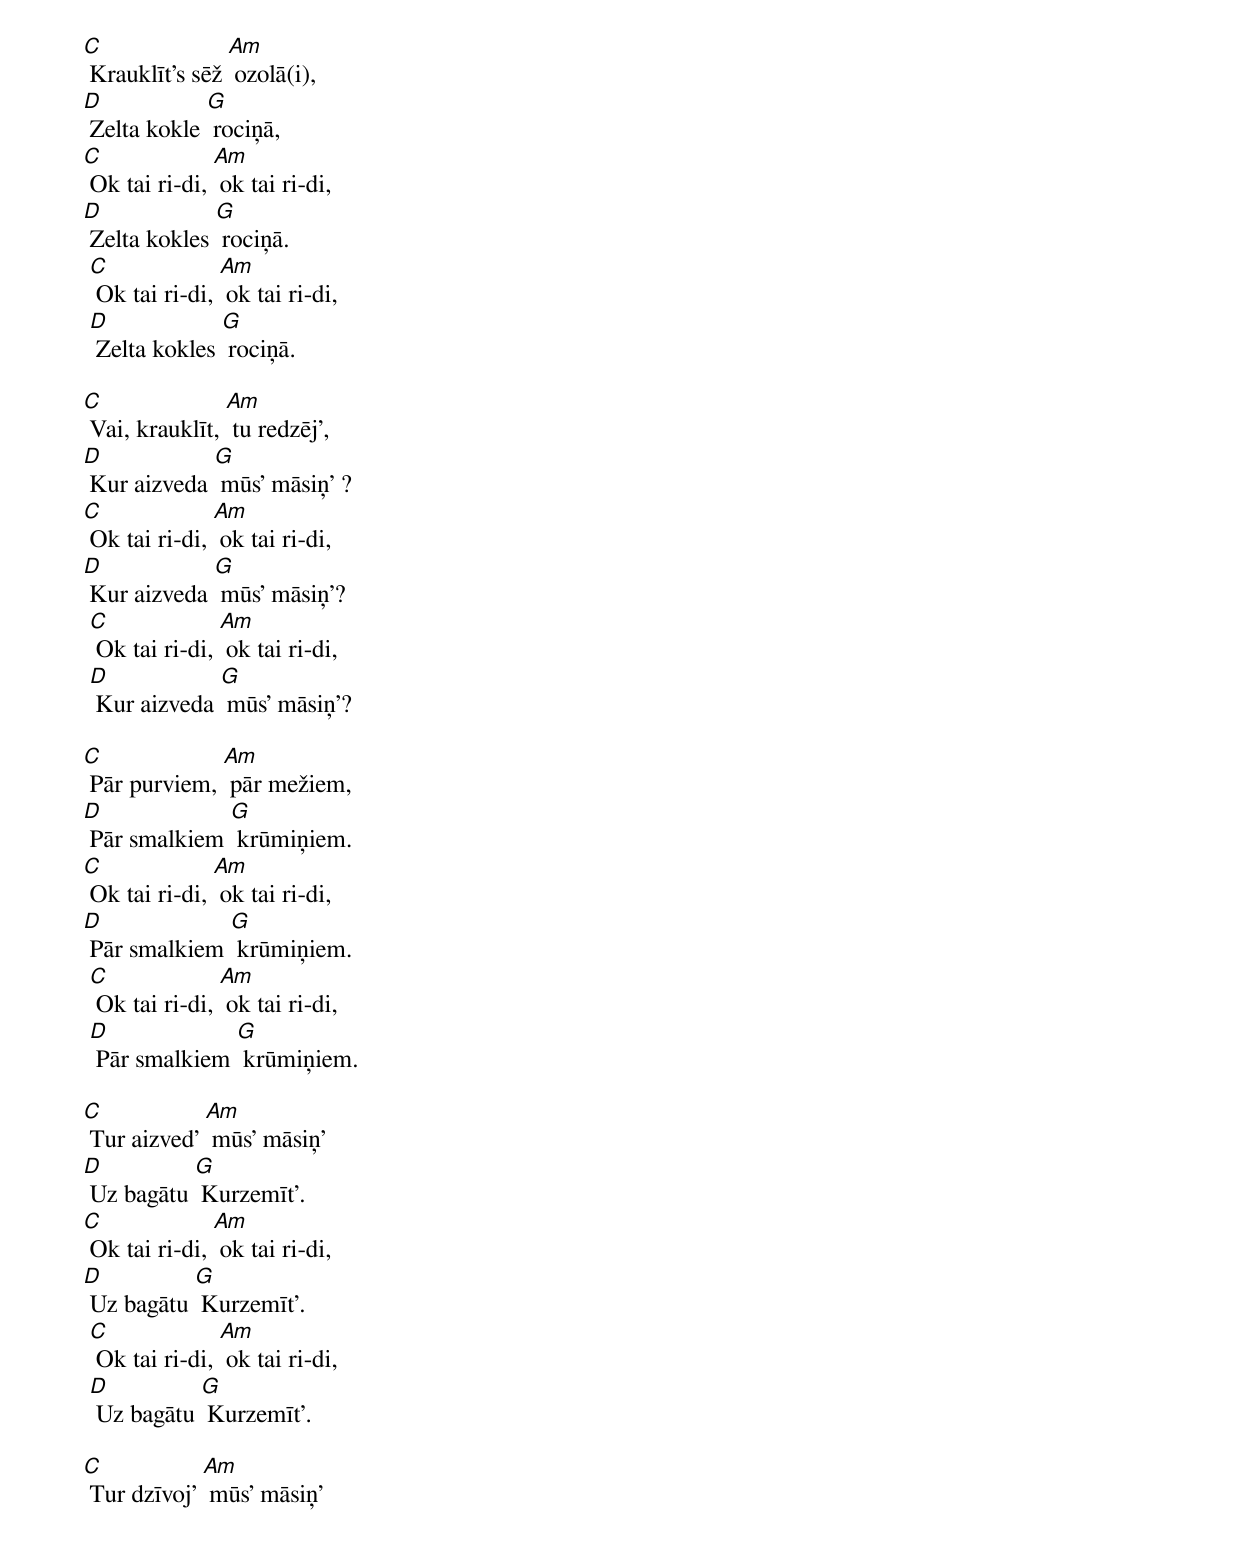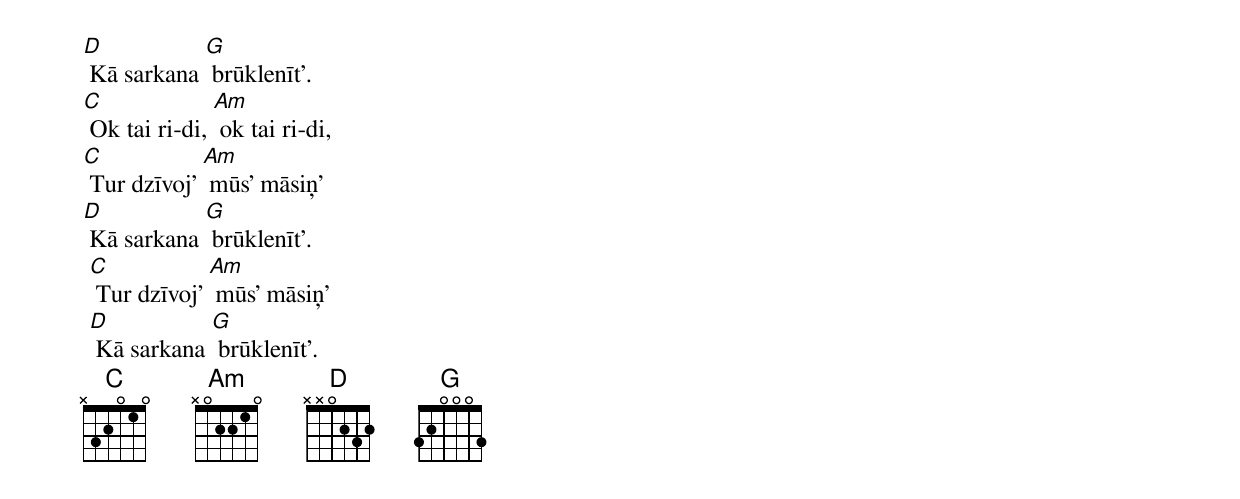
[C] Krauklīt's sēž [Am] ozolā(i),
[D] Zelta kokle [G] rociņā,
[C] Ok tai ri-di, [Am] ok tai ri-di,
[D] Zelta kokles [G] rociņā.
 [C] Ok tai ri-di, [Am] ok tai ri-di,
 [D] Zelta kokles [G] rociņā.

[C] Vai, krauklīt, [Am] tu redzēj’,
[D] Kur aizveda [G] mūs’ māsiņ’ ?
[C] Ok tai ri-di, [Am] ok tai ri-di,
[D] Kur aizveda [G] mūs’ māsiņ’?
 [C] Ok tai ri-di, [Am] ok tai ri-di,
 [D] Kur aizveda [G] mūs’ māsiņ’?

[C] Pār purviem, [Am] pār mežiem,
[D] Pār smalkiem [G] krūmiņiem.
[C] Ok tai ri-di, [Am] ok tai ri-di,
[D] Pār smalkiem [G] krūmiņiem.
 [C] Ok tai ri-di, [Am] ok tai ri-di,
 [D] Pār smalkiem [G] krūmiņiem.

[C] Tur aizved’ [Am] mūs’ māsiņ’
[D] Uz bagātu [G] Kurzemīt’.
[C] Ok tai ri-di, [Am] ok tai ri-di,
[D] Uz bagātu [G] Kurzemīt’.
 [C] Ok tai ri-di, [Am] ok tai ri-di,
 [D] Uz bagātu [G] Kurzemīt’.

[C] Tur dzīvoj’ [Am] mūs’ māsiņ’
[D] Kā sarkana [G] brūklenīt’.
[C] Ok tai ri-di, [Am] ok tai ri-di,
[C] Tur dzīvoj’ [Am] mūs’ māsiņ’
[D] Kā sarkana [G] brūklenīt’.
 [C] Tur dzīvoj’ [Am] mūs’ māsiņ’
 [D] Kā sarkana [G] brūklenīt’.
